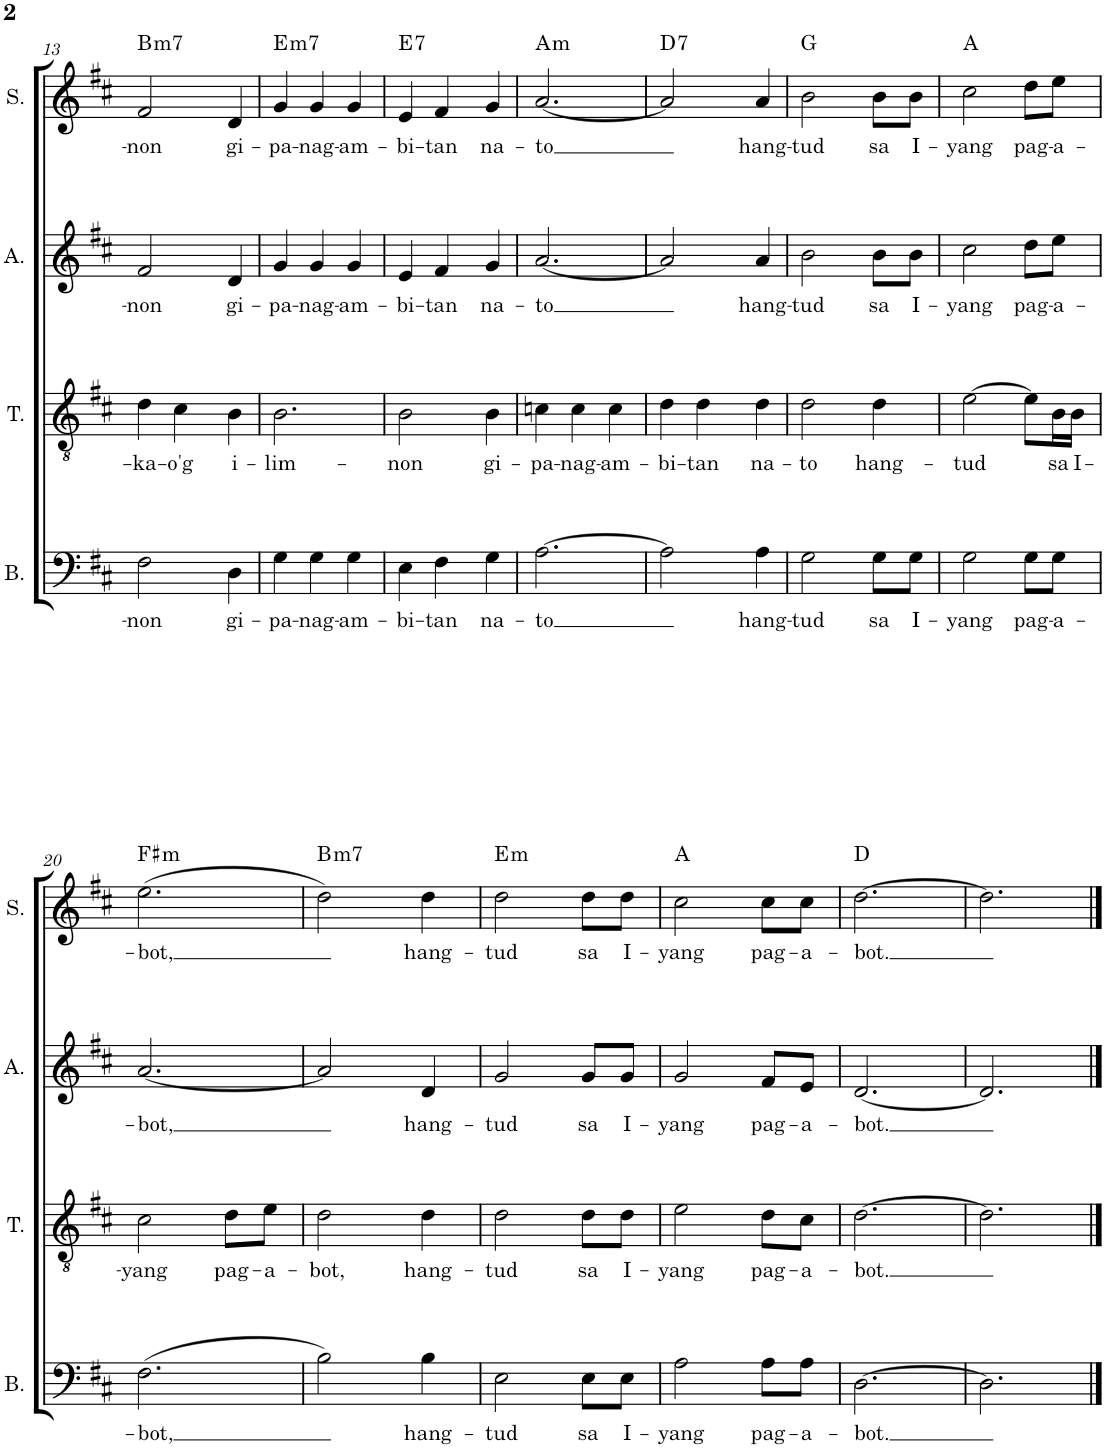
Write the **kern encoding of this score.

**kern	**text	**kern	**text	**kern	**text	**kern	**text	**harte
*part4	*part4	*part3	*part3	*part2	*part2	*part1	*part1	*part1
*staff4	*staff4	*staff3	*staff3	*staff2	*staff2	*staff1	*staff1	*
*I"Bass	*	*I"Tenor	*	*I"Alto	*	*I"Soprano	*	*
*I'B.	*	*I'T.	*	*I'A.	*	*I'S.	*	*
!!LO:PB:g=z
*clefF4	*	*clefGv2	*	*clefG2	*	*clefG2	*	*
*k[f#c#]	*	*k[f#c#]	*	*k[f#c#]	*	*k[f#c#]	*	*
*M3/4	*	*M3/4	*	*M3/4	*	*M3/4	*	*
=13	=13	=13	=13	=13	=13	=13	=13	=13
!	!LO:LY:b	!	!LO:LY:b	!	!LO:LY:b	!	!LO:LY:b	!LO:H:kt=m7
2F#\	-non	4d\	-ka-	2f#/	-non	2f#/	-non	B:min7
!	!	!	!LO:LY:b	!	!	!	!	!
.	.	4c#\	-o'g	.	.	.	.	.
!	!LO:LY:b	!	!LO:LY:b	!	!LO:LY:b	!	!LO:LY:b	!
4D\	gi-	4B\	i-	4d/	gi-	4d/	gi-	.
=14	=14	=14	=14	=14	=14	=14	=14	=14
!	!LO:LY:b	!	!LO:LY:b	!	!LO:LY:b	!	!LO:LY:b	!LO:H:kt=m7
4G\	-pa-	2.B\	-lim-	4g/	-pa-	4g/	-pa-	E:min7
!	!LO:LY:b	!	!	!	!LO:LY:b	!	!LO:LY:b	!
4G\	-nag-	.	.	4g/	-nag-	4g/	-nag-	.
!	!LO:LY:b	!	!	!	!LO:LY:b	!	!LO:LY:b	!
4G\	-am-	.	.	4g/	-am-	4g/	-am-	.
=15	=15	=15	=15	=15	=15	=15	=15	=15
!	!LO:LY:b	!	!LO:LY:b	!	!LO:LY:b	!	!LO:LY:b	!LO:H:kt=7
4E\	-bi-	2B\	-non	4e/	-bi-	4e/	-bi-	E:7
!	!LO:LY:b	!	!	!	!LO:LY:b	!	!LO:LY:b	!
4F#\	-tan	.	.	4f#/	-tan	4f#/	-tan	.
!	!LO:LY:b	!	!LO:LY:b	!	!LO:LY:b	!	!LO:LY:b	!
4G\	na-	4B\	gi-	4g/	na-	4g/	na-	.
=16	=16	=16	=16	=16	=16	=16	=16	=16
!	!LO:LY:b	!	!LO:LY:b	!	!LO:LY:b	!	!LO:LY:b	!LO:H:kt=m
[2.A\	-to	4cn\	-pa-	[2.a/	-to	[2.a/	-to	A:min
!	!	!	!LO:LY:b	!	!	!	!	!
.	.	4c\	-nag-	.	.	.	.	.
!	!	!	!LO:LY:b	!	!	!	!	!
.	.	4c\	-am-	.	.	.	.	.
=17	=17	=17	=17	=17	=17	=17	=17	=17
!	!	!	!LO:LY:b	!	!	!	!	!LO:H:kt=7
2A\]	.	4d\	-bi-	2a/]	.	2a/]	.	D:7
!	!	!	!LO:LY:b	!	!	!	!	!
.	.	4d\	-tan	.	.	.	.	.
!	!LO:LY:b	!	!LO:LY:b	!	!LO:LY:b	!	!LO:LY:b	!
4A\	hang-	4d\	na-	4a/	hang-	4a/	hang-	.
=18	=18	=18	=18	=18	=18	=18	=18	=18
!	!LO:LY:b	!	!LO:LY:b	!	!LO:LY:b	!	!LO:LY:b	!
2G\	-tud	2d\	-to	2b\	-tud	2b\	-tud	G:maj
!	!LO:LY:b	!	!LO:LY:b	!	!LO:LY:b	!	!LO:LY:b	!
8G\L	sa	4d\	hang-	8b\L	sa	8b\L	sa	.
!	!LO:LY:b	!	!	!	!LO:LY:b	!	!LO:LY:b	!
8G\J	I-	.	.	8b\J	I-	8b\J	I-	.
=19	=19	=19	=19	=19	=19	=19	=19	=19
!	!LO:LY:b	!	!LO:LY:b	!	!LO:LY:b	!	!LO:LY:b	!
2G\	-yang	[2e\	-tud	2cc#\	-yang	2cc#\	-yang	A:maj
!	!LO:LY:b	!	!	!	!LO:LY:b	!	!LO:LY:b	!
8G\L	pag-	8e\L]	.	8dd\L	pag-	8dd\L	pag-	.
!	!LO:LY:b	!	!LO:LY:b	!	!LO:LY:b	!	!LO:LY:b	!
8G\J	-a-	16B\L	sa	8ee\J	-a-	8ee\J	-a-	.
!	!	!	!LO:LY:b	!	!	!	!	!
.	.	16B\JJ	I-	.	.	.	.	.
!!LO:LB:g=z
=20	=20	=20	=20	=20	=20	=20	=20	=20
!	!LO:LY:b	!	!LO:LY:b	!	!LO:LY:b	!	!LO:LY:b	!LO:H:kt=m
(2.F#\	-bot,	2c#\	-yang	[2.a/	-bot,	(2.ee\	-bot,	F#:min
!	!	!	!LO:LY:b	!	!	!	!	!
.	.	8d\L	pag-	.	.	.	.	.
!	!	!	!LO:LY:b	!	!	!	!	!
.	.	8e\J	-a-	.	.	.	.	.
=21	=21	=21	=21	=21	=21	=21	=21	=21
!	!	!	!LO:LY:b	!	!	!	!	!LO:H:kt=m7
2B\)	.	2d\	-bot,	2a/]	.	2dd\)	.	B:min7
!	!LO:LY:b	!	!LO:LY:b	!	!LO:LY:b	!	!LO:LY:b	!
4B\	hang-	4d\	hang-	4d/	hang-	4dd\	hang-	.
=22	=22	=22	=22	=22	=22	=22	=22	=22
!	!LO:LY:b	!	!LO:LY:b	!	!LO:LY:b	!	!LO:LY:b	!LO:H:kt=m
2E\	-tud	2d\	-tud	2g/	-tud	2dd\	-tud	E:min
!	!LO:LY:b	!	!LO:LY:b	!	!LO:LY:b	!	!LO:LY:b	!
8E\L	sa	8d\L	sa	8g/L	sa	8dd\L	sa	.
!	!LO:LY:b	!	!LO:LY:b	!	!LO:LY:b	!	!LO:LY:b	!
8E\J	I-	8d\J	I-	8g/J	I-	8dd\J	I-	.
=23	=23	=23	=23	=23	=23	=23	=23	=23
!	!LO:LY:b	!	!LO:LY:b	!	!LO:LY:b	!	!LO:LY:b	!
2A\	-yang	2e\	-yang	2g/	-yang	2cc#\	-yang	A:maj
!	!LO:LY:b	!	!LO:LY:b	!	!LO:LY:b	!	!LO:LY:b	!
8A\L	pag-	8d\L	pag-	8f#/L	pag-	8cc#\L	pag-	.
!	!LO:LY:b	!	!LO:LY:b	!	!LO:LY:b	!	!LO:LY:b	!
8A\J	-a-	8c#\J	-a-	8e/J	-a-	8cc#\J	-a-	.
=24	=24	=24	=24	=24	=24	=24	=24	=24
!	!LO:LY:b	!	!LO:LY:b	!	!LO:LY:b	!	!LO:LY:b	!
[2.D\	-bot.	[2.d\	-bot.	[2.d/	-bot.	[2.dd\	-bot.	D:maj
=25	=25	=25	=25	=25	=25	=25	=25	=25
2.D\]	.	2.d\]	.	2.d/]	.	2.dd\]	.	.
==	==	==	==	==	==	==	==	==
*-	*-	*-	*-	*-	*-	*-	*-	*-
